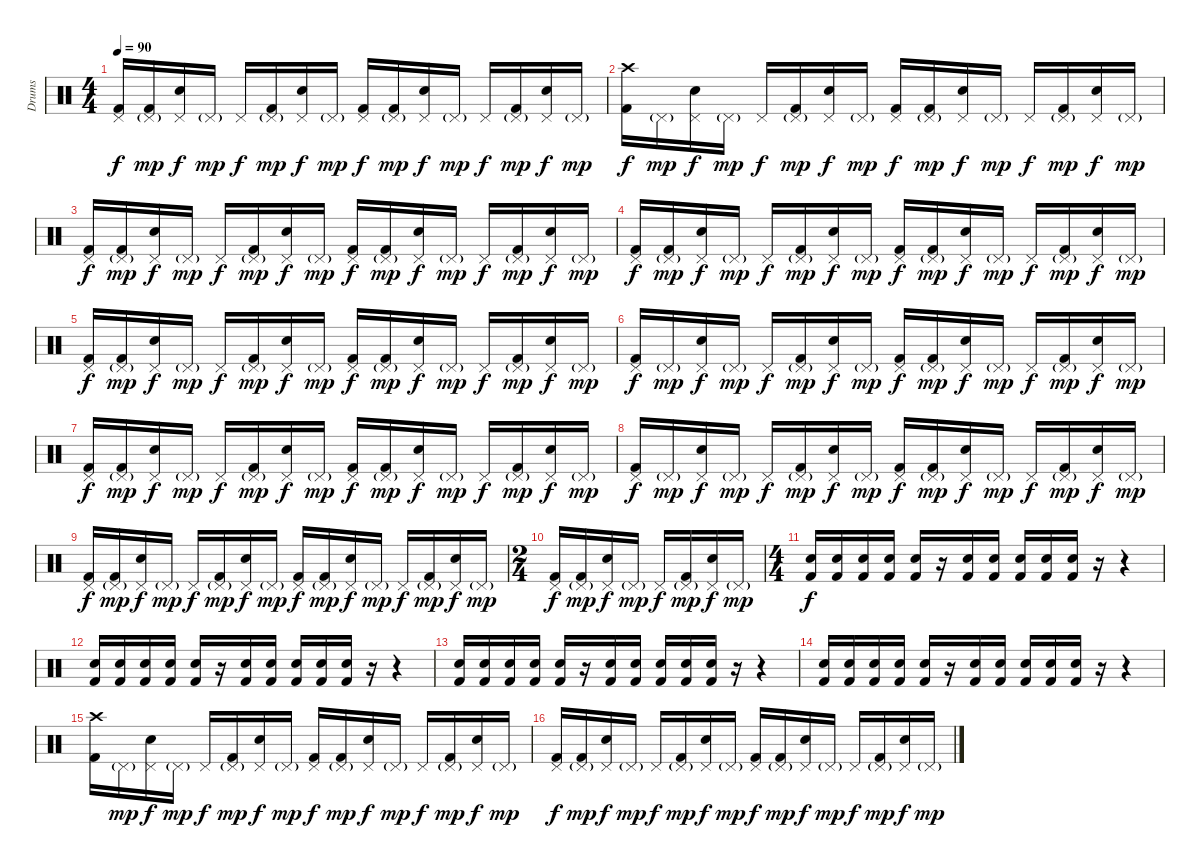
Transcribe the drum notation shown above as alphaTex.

\track ("Drums" "Drums") {instrument percussion}
\staff {score}
\articulation defaults
\ts (4 4)
\tempo 90
\clef neutral
\ks c
("Pedal Hi-Hat (hit)" "Kick (hit) 2").16{dy f} ("Pedal Hi-Hat (hit)"{g} "Kick (hit) 2").16{dy mp} ("Pedal Hi-Hat (hit)" "Electric Snare (hit)").16{dy f} "Pedal Hi-Hat (hit)"{g}.16{dy mp} "Pedal Hi-Hat (hit)".16{dy f} ("Pedal Hi-Hat (hit)"{g} "Kick (hit) 2").16{dy mp} ("Pedal Hi-Hat (hit)" "Electric Snare (hit)").16{dy f} "Pedal Hi-Hat (hit)"{g}.16{dy mp} ("Pedal Hi-Hat (hit)" "Kick (hit) 2").16{dy f} ("Pedal Hi-Hat (hit)"{g} "Kick (hit) 2").16{dy mp} ("Pedal Hi-Hat (hit)" "Electric Snare (hit)").16{dy f} "Pedal Hi-Hat (hit)"{g}.16{dy mp} "Pedal Hi-Hat (hit)".16{dy f} ("Pedal Hi-Hat (hit)"{g} "Kick (hit) 2").16{dy mp} ("Pedal Hi-Hat (hit)" "Electric Snare (hit)").16{dy f} "Pedal Hi-Hat (hit)"{g}.16{dy mp} |
("Crash high (hit)" "Kick (hit) 2").16{dy f} "Pedal Hi-Hat (hit)"{g}.16{dy mp} ("Pedal Hi-Hat (hit)" "Electric Snare (hit)").16{dy f} "Pedal Hi-Hat (hit)"{g}.16{dy mp} "Pedal Hi-Hat (hit)".16{dy f} ("Pedal Hi-Hat (hit)"{g} "Kick (hit) 2").16{dy mp} ("Pedal Hi-Hat (hit)" "Electric Snare (hit)").16{dy f} "Pedal Hi-Hat (hit)"{g}.16{dy mp} ("Pedal Hi-Hat (hit)" "Kick (hit) 2").16{dy f} ("Pedal Hi-Hat (hit)"{g} "Kick (hit) 2").16{dy mp} ("Pedal Hi-Hat (hit)" "Electric Snare (hit)").16{dy f} "Pedal Hi-Hat (hit)"{g}.16{dy mp} "Pedal Hi-Hat (hit)".16{dy f} ("Pedal Hi-Hat (hit)"{g} "Kick (hit) 2").16{dy mp} ("Pedal Hi-Hat (hit)" "Electric Snare (hit)").16{dy f} "Pedal Hi-Hat (hit)"{g}.16{dy mp} |
("Pedal Hi-Hat (hit)" "Kick (hit) 2").16{dy f} ("Pedal Hi-Hat (hit)"{g} "Kick (hit) 2").16{dy mp} ("Pedal Hi-Hat (hit)" "Electric Snare (hit)").16{dy f} "Pedal Hi-Hat (hit)"{g}.16{dy mp} "Pedal Hi-Hat (hit)".16{dy f} ("Pedal Hi-Hat (hit)"{g} "Kick (hit) 2").16{dy mp} ("Pedal Hi-Hat (hit)" "Electric Snare (hit)").16{dy f} "Pedal Hi-Hat (hit)"{g}.16{dy mp} ("Pedal Hi-Hat (hit)" "Kick (hit) 2").16{dy f} ("Pedal Hi-Hat (hit)"{g} "Kick (hit) 2").16{dy mp} ("Pedal Hi-Hat (hit)" "Electric Snare (hit)").16{dy f} "Pedal Hi-Hat (hit)"{g}.16{dy mp} "Pedal Hi-Hat (hit)".16{dy f} ("Pedal Hi-Hat (hit)"{g} "Kick (hit) 2").16{dy mp} ("Pedal Hi-Hat (hit)" "Electric Snare (hit)").16{dy f} "Pedal Hi-Hat (hit)"{g}.16{dy mp} |
("Pedal Hi-Hat (hit)" "Kick (hit) 2").16{dy f} ("Pedal Hi-Hat (hit)"{g} "Kick (hit) 2").16{dy mp} ("Pedal Hi-Hat (hit)" "Electric Snare (hit)").16{dy f} "Pedal Hi-Hat (hit)"{g}.16{dy mp} "Pedal Hi-Hat (hit)".16{dy f} ("Pedal Hi-Hat (hit)"{g} "Kick (hit) 2").16{dy mp} ("Pedal Hi-Hat (hit)" "Electric Snare (hit)").16{dy f} "Pedal Hi-Hat (hit)"{g}.16{dy mp} ("Pedal Hi-Hat (hit)" "Kick (hit) 2").16{dy f} ("Pedal Hi-Hat (hit)"{g} "Kick (hit) 2").16{dy mp} ("Pedal Hi-Hat (hit)" "Electric Snare (hit)").16{dy f} "Pedal Hi-Hat (hit)"{g}.16{dy mp} "Pedal Hi-Hat (hit)".16{dy f} ("Pedal Hi-Hat (hit)"{g} "Kick (hit) 2").16{dy mp} ("Pedal Hi-Hat (hit)" "Electric Snare (hit)").16{dy f} "Pedal Hi-Hat (hit)"{g}.16{dy mp} |
("Pedal Hi-Hat (hit)" "Kick (hit) 2").16{dy f} ("Pedal Hi-Hat (hit)"{g} "Kick (hit) 2").16{dy mp} ("Pedal Hi-Hat (hit)" "Electric Snare (hit)").16{dy f} "Pedal Hi-Hat (hit)"{g}.16{dy mp} "Pedal Hi-Hat (hit)".16{dy f} ("Pedal Hi-Hat (hit)"{g} "Kick (hit) 2").16{dy mp} ("Pedal Hi-Hat (hit)" "Electric Snare (hit)").16{dy f} "Pedal Hi-Hat (hit)"{g}.16{dy mp} ("Pedal Hi-Hat (hit)" "Kick (hit) 2").16{dy f} ("Pedal Hi-Hat (hit)"{g} "Kick (hit) 2").16{dy mp} ("Pedal Hi-Hat (hit)" "Electric Snare (hit)").16{dy f} "Pedal Hi-Hat (hit)"{g}.16{dy mp} "Pedal Hi-Hat (hit)".16{dy f} ("Pedal Hi-Hat (hit)"{g} "Kick (hit) 2").16{dy mp} ("Pedal Hi-Hat (hit)" "Electric Snare (hit)").16{dy f} "Pedal Hi-Hat (hit)"{g}.16{dy mp} |
("Pedal Hi-Hat (hit)" "Kick (hit) 2").16{dy f} "Pedal Hi-Hat (hit)"{g}.16{dy mp} ("Pedal Hi-Hat (hit)" "Electric Snare (hit)").16{dy f} "Pedal Hi-Hat (hit)"{g}.16{dy mp} "Pedal Hi-Hat (hit)".16{dy f} ("Pedal Hi-Hat (hit)"{g} "Kick (hit) 2").16{dy mp} ("Pedal Hi-Hat (hit)" "Electric Snare (hit)").16{dy f} "Pedal Hi-Hat (hit)"{g}.16{dy mp} ("Pedal Hi-Hat (hit)" "Kick (hit) 2").16{dy f} ("Pedal Hi-Hat (hit)"{g} "Kick (hit) 2").16{dy mp} ("Pedal Hi-Hat (hit)" "Electric Snare (hit)").16{dy f} "Pedal Hi-Hat (hit)"{g}.16{dy mp} "Pedal Hi-Hat (hit)".16{dy f} ("Pedal Hi-Hat (hit)"{g} "Kick (hit) 2").16{dy mp} ("Pedal Hi-Hat (hit)" "Electric Snare (hit)").16{dy f} "Pedal Hi-Hat (hit)"{g}.16{dy mp} |
("Pedal Hi-Hat (hit)" "Kick (hit) 2").16{dy f} ("Pedal Hi-Hat (hit)"{g} "Kick (hit) 2").16{dy mp} ("Pedal Hi-Hat (hit)" "Electric Snare (hit)").16{dy f} "Pedal Hi-Hat (hit)"{g}.16{dy mp} "Pedal Hi-Hat (hit)".16{dy f} ("Pedal Hi-Hat (hit)"{g} "Kick (hit) 2").16{dy mp} ("Pedal Hi-Hat (hit)" "Electric Snare (hit)").16{dy f} "Pedal Hi-Hat (hit)"{g}.16{dy mp} ("Pedal Hi-Hat (hit)" "Kick (hit) 2").16{dy f} ("Pedal Hi-Hat (hit)"{g} "Kick (hit) 2").16{dy mp} ("Pedal Hi-Hat (hit)" "Electric Snare (hit)").16{dy f} "Pedal Hi-Hat (hit)"{g}.16{dy mp} "Pedal Hi-Hat (hit)".16{dy f} ("Pedal Hi-Hat (hit)"{g} "Kick (hit) 2").16{dy mp} ("Pedal Hi-Hat (hit)" "Electric Snare (hit)").16{dy f} "Pedal Hi-Hat (hit)"{g}.16{dy mp} |
("Pedal Hi-Hat (hit)" "Kick (hit) 2").16{dy f} "Pedal Hi-Hat (hit)"{g}.16{dy mp} ("Pedal Hi-Hat (hit)" "Electric Snare (hit)").16{dy f} "Pedal Hi-Hat (hit)"{g}.16{dy mp} "Pedal Hi-Hat (hit)".16{dy f} ("Pedal Hi-Hat (hit)"{g} "Kick (hit) 2").16{dy mp} ("Pedal Hi-Hat (hit)" "Electric Snare (hit)").16{dy f} "Pedal Hi-Hat (hit)"{g}.16{dy mp} ("Pedal Hi-Hat (hit)" "Kick (hit) 2").16{dy f} ("Pedal Hi-Hat (hit)"{g} "Kick (hit) 2").16{dy mp} ("Pedal Hi-Hat (hit)" "Electric Snare (hit)").16{dy f} "Pedal Hi-Hat (hit)"{g}.16{dy mp} "Pedal Hi-Hat (hit)".16{dy f} ("Pedal Hi-Hat (hit)"{g} "Kick (hit) 2").16{dy mp} ("Pedal Hi-Hat (hit)" "Electric Snare (hit)").16{dy f} "Pedal Hi-Hat (hit)"{g}.16{dy mp} |
("Pedal Hi-Hat (hit)" "Kick (hit) 2").16{dy f} ("Pedal Hi-Hat (hit)"{g} "Kick (hit) 2").16{dy mp} ("Pedal Hi-Hat (hit)" "Electric Snare (hit)").16{dy f} "Pedal Hi-Hat (hit)"{g}.16{dy mp} "Pedal Hi-Hat (hit)".16{dy f} ("Pedal Hi-Hat (hit)"{g} "Kick (hit) 2").16{dy mp} ("Pedal Hi-Hat (hit)" "Electric Snare (hit)").16{dy f} "Pedal Hi-Hat (hit)"{g}.16{dy mp} ("Pedal Hi-Hat (hit)" "Kick (hit) 2").16{dy f} ("Pedal Hi-Hat (hit)"{g} "Kick (hit) 2").16{dy mp} ("Pedal Hi-Hat (hit)" "Electric Snare (hit)").16{dy f} "Pedal Hi-Hat (hit)"{g}.16{dy mp} "Pedal Hi-Hat (hit)".16{dy f} ("Pedal Hi-Hat (hit)"{g} "Kick (hit) 2").16{dy mp} ("Pedal Hi-Hat (hit)" "Electric Snare (hit)").16{dy f} "Pedal Hi-Hat (hit)"{g}.16{dy mp} |
\ts (2 4)
("Pedal Hi-Hat (hit)" "Kick (hit) 2").16{dy f} ("Pedal Hi-Hat (hit)"{g} "Kick (hit) 2").16{dy mp} ("Pedal Hi-Hat (hit)" "Electric Snare (hit)").16{dy f} "Pedal Hi-Hat (hit)"{g}.16{dy mp} "Pedal Hi-Hat (hit)".16{dy f} ("Pedal Hi-Hat (hit)"{g} "Kick (hit) 2").16{dy mp} ("Pedal Hi-Hat (hit)" "Electric Snare (hit)").16{dy f} "Pedal Hi-Hat (hit)"{g}.16{dy mp} |
\ts (4 4)
("Electric Snare (hit)" "Kick (hit) 2").16{dy f} ("Electric Snare (hit)" "Kick (hit) 2").16 ("Electric Snare (hit)" "Kick (hit) 2").16 ("Electric Snare (hit)" "Kick (hit) 2").16 ("Electric Snare (hit)" "Kick (hit) 2").16 r.16 ("Electric Snare (hit)" "Kick (hit) 2").16 ("Electric Snare (hit)" "Kick (hit) 2").16 ("Electric Snare (hit)" "Kick (hit) 2").16 ("Electric Snare (hit)" "Kick (hit) 2").16 ("Electric Snare (hit)" "Kick (hit) 2").16 r.16 r.4 |
("Electric Snare (hit)" "Kick (hit) 2").16 ("Electric Snare (hit)" "Kick (hit) 2").16 ("Electric Snare (hit)" "Kick (hit) 2").16 ("Electric Snare (hit)" "Kick (hit) 2").16 ("Electric Snare (hit)" "Kick (hit) 2").16 r.16 ("Electric Snare (hit)" "Kick (hit) 2").16 ("Electric Snare (hit)" "Kick (hit) 2").16 ("Electric Snare (hit)" "Kick (hit) 2").16 ("Electric Snare (hit)" "Kick (hit) 2").16 ("Electric Snare (hit)" "Kick (hit) 2").16 r.16 r.4 |
("Electric Snare (hit)" "Kick (hit) 2").16 ("Electric Snare (hit)" "Kick (hit) 2").16 ("Electric Snare (hit)" "Kick (hit) 2").16 ("Electric Snare (hit)" "Kick (hit) 2").16 ("Electric Snare (hit)" "Kick (hit) 2").16 r.16 ("Electric Snare (hit)" "Kick (hit) 2").16 ("Electric Snare (hit)" "Kick (hit) 2").16 ("Electric Snare (hit)" "Kick (hit) 2").16 ("Electric Snare (hit)" "Kick (hit) 2").16 ("Electric Snare (hit)" "Kick (hit) 2").16 r.16 r.4 |
("Electric Snare (hit)" "Kick (hit) 2").16 ("Electric Snare (hit)" "Kick (hit) 2").16 ("Electric Snare (hit)" "Kick (hit) 2").16 ("Electric Snare (hit)" "Kick (hit) 2").16 ("Electric Snare (hit)" "Kick (hit) 2").16 r.16 ("Electric Snare (hit)" "Kick (hit) 2").16 ("Electric Snare (hit)" "Kick (hit) 2").16 ("Electric Snare (hit)" "Kick (hit) 2").16 ("Electric Snare (hit)" "Kick (hit) 2").16 ("Electric Snare (hit)" "Kick (hit) 2").16 r.16 r.4 |
("Crash high (hit)" "Kick (hit) 2").16 "Pedal Hi-Hat (hit)"{g}.16{dy mp} ("Pedal Hi-Hat (hit)" "Electric Snare (hit)").16{dy f} "Pedal Hi-Hat (hit)"{g}.16{dy mp} "Pedal Hi-Hat (hit)".16{dy f} ("Pedal Hi-Hat (hit)"{g} "Kick (hit) 2").16{dy mp} ("Pedal Hi-Hat (hit)" "Electric Snare (hit)").16{dy f} "Pedal Hi-Hat (hit)"{g}.16{dy mp} ("Pedal Hi-Hat (hit)" "Kick (hit) 2").16{dy f} ("Pedal Hi-Hat (hit)"{g} "Kick (hit) 2").16{dy mp} ("Pedal Hi-Hat (hit)" "Electric Snare (hit)").16{dy f} "Pedal Hi-Hat (hit)"{g}.16{dy mp} "Pedal Hi-Hat (hit)".16{dy f} ("Pedal Hi-Hat (hit)"{g} "Kick (hit) 2").16{dy mp} ("Pedal Hi-Hat (hit)" "Electric Snare (hit)").16{dy f} "Pedal Hi-Hat (hit)"{g}.16{dy mp} |
("Pedal Hi-Hat (hit)" "Kick (hit) 2").16{dy f} ("Pedal Hi-Hat (hit)"{g} "Kick (hit) 2").16{dy mp} ("Pedal Hi-Hat (hit)" "Electric Snare (hit)").16{dy f} "Pedal Hi-Hat (hit)"{g}.16{dy mp} "Pedal Hi-Hat (hit)".16{dy f} ("Pedal Hi-Hat (hit)"{g} "Kick (hit) 2").16{dy mp} ("Pedal Hi-Hat (hit)" "Electric Snare (hit)").16{dy f} "Pedal Hi-Hat (hit)"{g}.16{dy mp} ("Pedal Hi-Hat (hit)" "Kick (hit) 2").16{dy f} ("Pedal Hi-Hat (hit)"{g} "Kick (hit) 2").16{dy mp} ("Pedal Hi-Hat (hit)" "Electric Snare (hit)").16{dy f} "Pedal Hi-Hat (hit)"{g}.16{dy mp} "Pedal Hi-Hat (hit)".16{dy f} ("Pedal Hi-Hat (hit)"{g} "Kick (hit) 2").16{dy mp} ("Pedal Hi-Hat (hit)" "Electric Snare (hit)").16{dy f} "Pedal Hi-Hat (hit)"{g}.16{dy mp}
